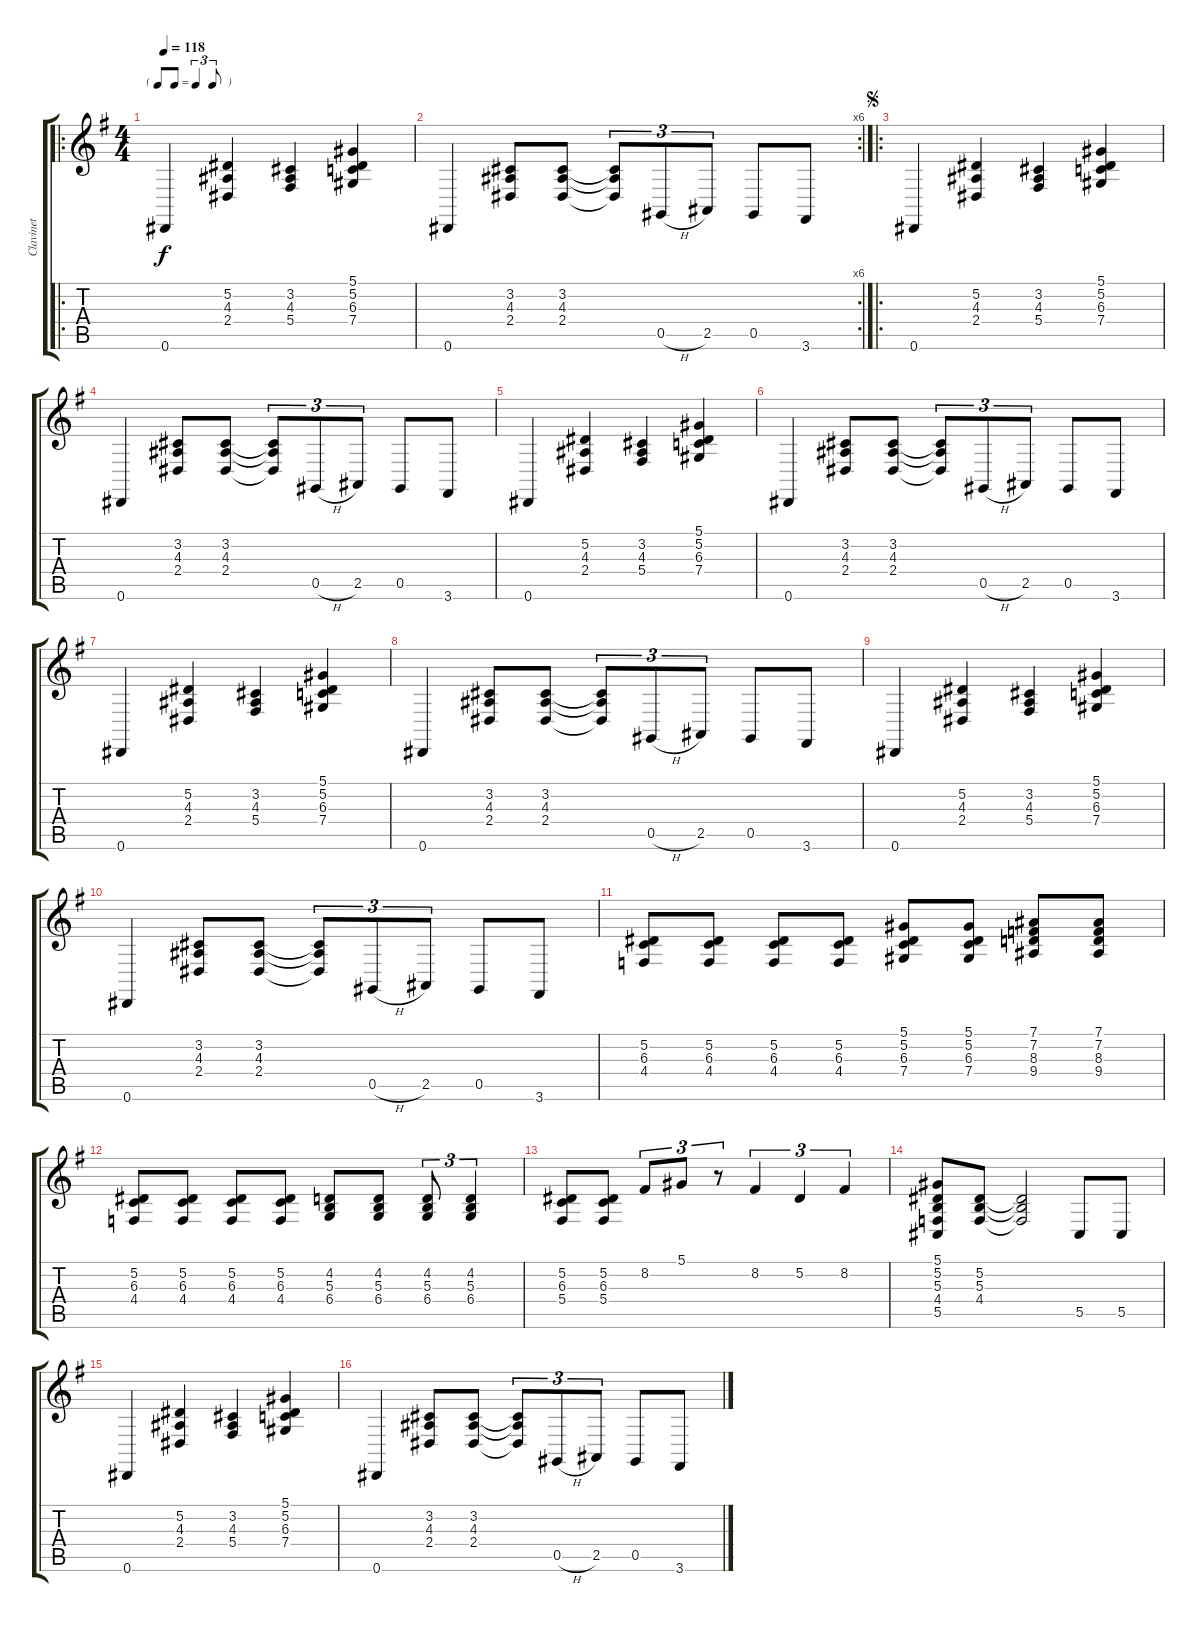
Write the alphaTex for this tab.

\track ("Clavinet" "Clavinet") {instrument clavinet}
\staff {score tabs}
\tuning (Eb4 Bb3 Gb3 Db3 Ab2 Eb2) {hide}
\ro
\ts (4 4)
\tf triplet8th
\tempo 118
\clef g2
\ks g
0.6.4{dy f instrument clavinet} (5.2 4.3 2.4).4 (3.2 4.3 5.4).4 (5.1 5.2 6.3 7.4).4 |
\rc 6
0.6.4 (3.2 4.3 2.4).8 (3.2 4.3 2.4).8 (3.2{t} 4.3{t} 2.4{t}).8{tu (3 2)} 0.5{h}.8{tu (3 2)} 2.5.8{tu (3 2)} 0.5.8 3.6.8 |
\ro
\jump segno
0.6.4 (5.2 4.3 2.4).4 (3.2 4.3 5.4).4 (5.1 5.2 6.3 7.4).4 |
0.6.4 (3.2 4.3 2.4).8 (3.2 4.3 2.4).8 (3.2{t} 4.3{t} 2.4{t}).8{tu (3 2)} 0.5{h}.8{tu (3 2)} 2.5.8{tu (3 2)} 0.5.8 3.6.8 |
0.6.4 (5.2 4.3 2.4).4 (3.2 4.3 5.4).4 (5.1 5.2 6.3 7.4).4 |
0.6.4 (3.2 4.3 2.4).8 (3.2 4.3 2.4).8 (3.2{t} 4.3{t} 2.4{t}).8{tu (3 2)} 0.5{h}.8{tu (3 2)} 2.5.8{tu (3 2)} 0.5.8 3.6.8 |
0.6.4 (5.2 4.3 2.4).4 (3.2 4.3 5.4).4 (5.1 5.2 6.3 7.4).4 |
0.6.4 (3.2 4.3 2.4).8 (3.2 4.3 2.4).8 (3.2{t} 4.3{t} 2.4{t}).8{tu (3 2)} 0.5{h}.8{tu (3 2)} 2.5.8{tu (3 2)} 0.5.8 3.6.8 |
0.6.4 (5.2 4.3 2.4).4 (3.2 4.3 5.4).4 (5.1 5.2 6.3 7.4).4 |
0.6.4 (3.2 4.3 2.4).8 (3.2 4.3 2.4).8 (3.2{t} 4.3{t} 2.4{t}).8{tu (3 2)} 0.5{h}.8{tu (3 2)} 2.5.8{tu (3 2)} 0.5.8 3.6.8 |
(5.2 6.3 4.4).8 (5.2 6.3 4.4).8 (5.2 6.3 4.4).8 (5.2 6.3 4.4).8 (5.1 5.2 6.3 7.4).8 (5.1 5.2 6.3 7.4).8 (7.1 7.2 8.3 9.4).8 (7.1 7.2 8.3 9.4).8 |
(5.2 6.3 4.4).8 (5.2 6.3 4.4).8 (5.2 6.3 4.4).8 (5.2 6.3 4.4).8 (4.2 5.3 6.4).8 (4.2 5.3 6.4).8 (4.2 5.3 6.4).8{tu (3 2)} (4.2 5.3 6.4).4{tu (3 2)} |
(5.2 6.3 5.4).8 (5.2 6.3 5.4).8 8.2.8{tu (3 2)} 5.1.8{tu (3 2)} r.8{tu (3 2)} 8.2.4{tu (3 2)} 5.2.4{tu (3 2)} 8.2.4{tu (3 2)} |
(5.1 5.2 5.3 4.4 5.5).8 (5.2 5.3 4.4).8 (5.2{t} 5.3{t} 4.4{t}).2 5.5.8 5.5.8 |
0.6.4 (5.2 4.3 2.4).4 (3.2 4.3 5.4).4 (5.1 5.2 6.3 7.4).4 |
0.6.4 (3.2 4.3 2.4).8 (3.2 4.3 2.4).8 (3.2{t} 4.3{t} 2.4{t}).8{tu (3 2)} 0.5{h}.8{tu (3 2)} 2.5.8{tu (3 2)} 0.5.8 3.6.8
